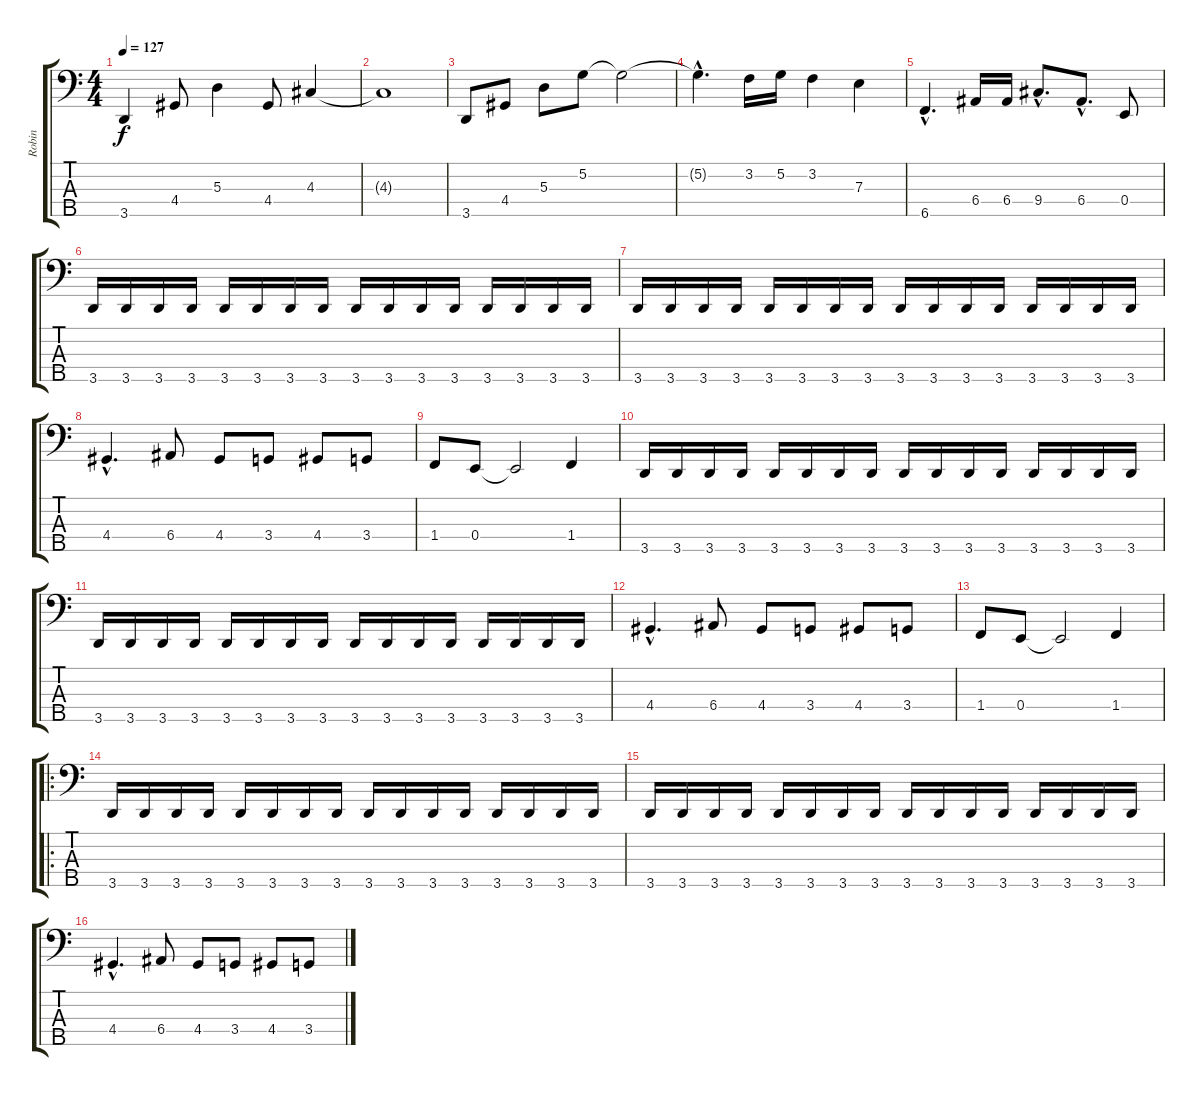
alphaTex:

\track ("Robin" "Robin") {instrument electricbasspick}
\staff {score tabs}
\tuning (G2 D2 A1 E1 B0) {hide}
\ts (4 4)
\tempo 127
\clef f4
\ks c
3.5.4{dy f} 4.4.8 5.3.4 4.4.8 4.3.4 |
4.3{t}.1 |
3.5.8 4.4.8 5.3.8 5.2.8 5.2{t}.2 |
5.2{hac t}.4{d} 3.2.16 5.2.16 3.2.4 7.3.4 |
6.5{hac}.4{d} 6.4.16 6.4.16 9.4{hac}.8{d} 6.4{hac}.8{d} 0.4.8 |
3.5.16 3.5.16 3.5.16 3.5.16 3.5.16 3.5.16 3.5.16 3.5.16 3.5.16 3.5.16 3.5.16 3.5.16 3.5.16 3.5.16 3.5.16 3.5.16 |
3.5.16 3.5.16 3.5.16 3.5.16 3.5.16 3.5.16 3.5.16 3.5.16 3.5.16 3.5.16 3.5.16 3.5.16 3.5.16 3.5.16 3.5.16 3.5.16 |
4.4{hac}.4{d} 6.4.8 4.4.8 3.4.8 4.4.8 3.4.8 |
1.4.8 0.4.8 0.4{t}.2 1.4.4 |
3.5.16 3.5.16 3.5.16 3.5.16 3.5.16 3.5.16 3.5.16 3.5.16 3.5.16 3.5.16 3.5.16 3.5.16 3.5.16 3.5.16 3.5.16 3.5.16 |
3.5.16 3.5.16 3.5.16 3.5.16 3.5.16 3.5.16 3.5.16 3.5.16 3.5.16 3.5.16 3.5.16 3.5.16 3.5.16 3.5.16 3.5.16 3.5.16 |
4.4{hac}.4{d} 6.4.8 4.4.8 3.4.8 4.4.8 3.4.8 |
1.4.8 0.4.8 0.4{t}.2 1.4.4 |
\ro
3.5.16 3.5.16 3.5.16 3.5.16 3.5.16 3.5.16 3.5.16 3.5.16 3.5.16 3.5.16 3.5.16 3.5.16 3.5.16 3.5.16 3.5.16 3.5.16 |
3.5.16 3.5.16 3.5.16 3.5.16 3.5.16 3.5.16 3.5.16 3.5.16 3.5.16 3.5.16 3.5.16 3.5.16 3.5.16 3.5.16 3.5.16 3.5.16 |
4.4{hac}.4{d} 6.4.8 4.4.8 3.4.8 4.4.8 3.4.8
